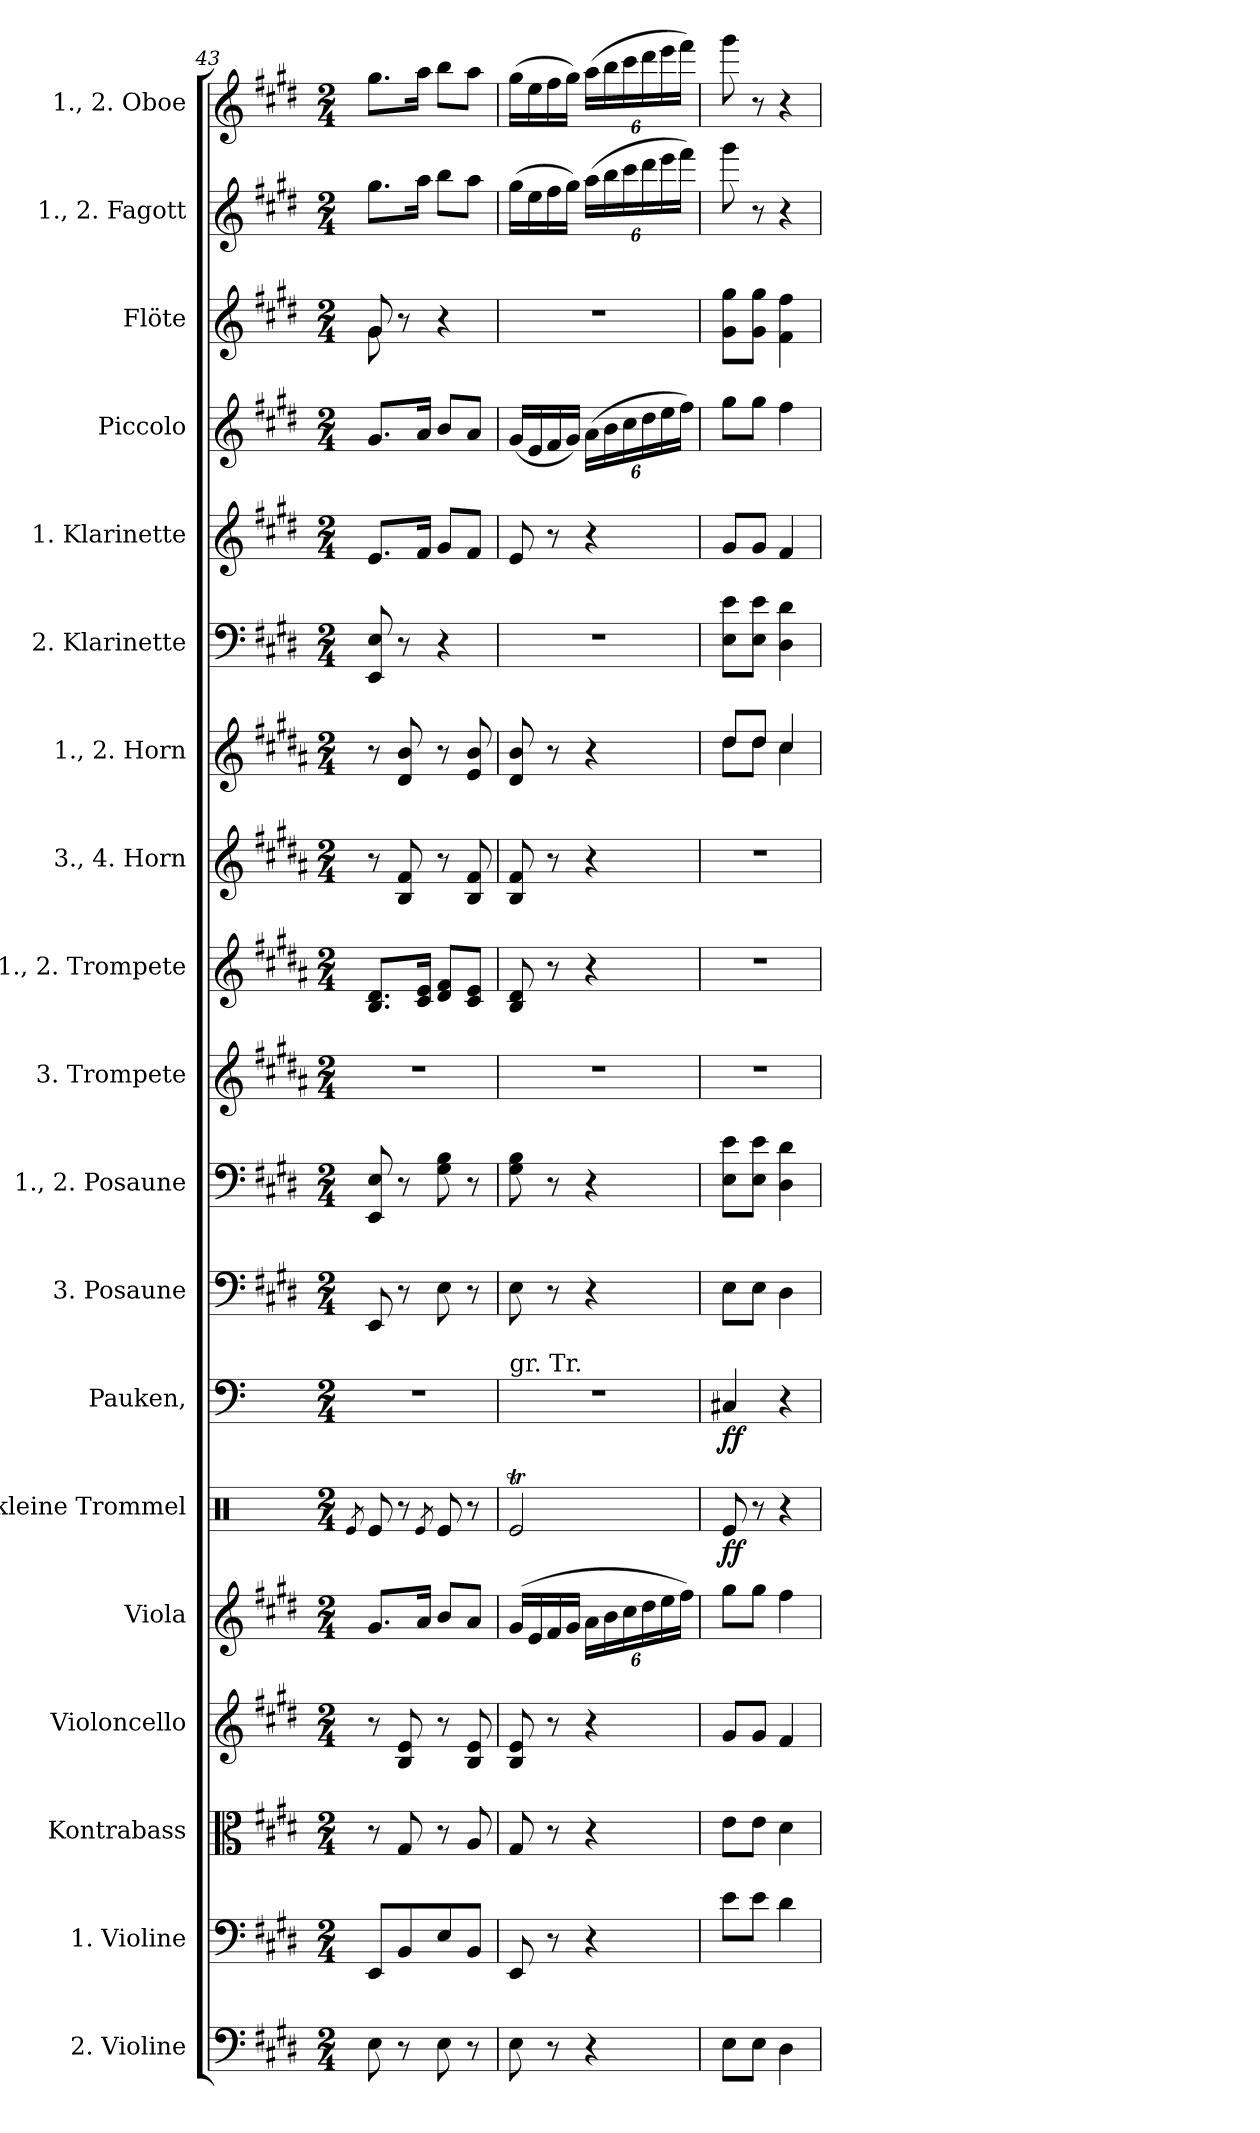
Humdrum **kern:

**kern	**kern	**kern	**kern	**kern	**kern	**dynam	**kern	**dynam	**kern	**kern	**kern	**kern	**kern	**kern	**kern	**kern	**kern	**kern	**kern	**kern
*part19	*part18	*part17	*part16	*part15	*part14	*part14	*part13	*part13	*part12	*part11	*part10	*part9	*part8	*part7	*part6	*part5	*part4	*part3	*part2	*part1
*staff19	*staff18	*staff17	*staff16	*staff15	*staff14	*staff14	*staff13	*staff13	*staff12	*staff11	*staff10	*staff9	*staff8	*staff7	*staff6	*staff5	*staff4	*staff3	*staff2	*staff1
*I"2. Violine	*I"1. Violine	*I"Kontrabass	*I"Violoncello	*I"Viola	*I"kleine Trommel	*	*I"Pauken,	*	*I"3. Posaune	*I"1., 2. Posaune	*I"3. Trompete	*I"1., 2. Trompete	*I"3., 4. Horn	*I"1., 2. Horn	*I"2. Klarinette	*I"1. Klarinette	*I"Piccolo	*I"Flöte	*I"1., 2. Fagott	*I"1., 2. Oboe
*I'2. Vl.	*I'1. Vl.	*I'Kb.	*I'Vc.	*I'Va.	*I'kl. Tr.	*	*I'Pk.,	*	*I'3. Pos.	*I'1., 2. Pos.	*I'3. Trp.	*I'1., 2. Trp.	*I'3., 4. Hr.	*I'1., 2.  Hr.	*I'2. Klar.	*I'1. Klar.	*I'Picc.	*I'Fl.	*I'1., 2. Fag.	*I'1., 2. Ob.
*clefF4	*clefF4	*clefC3	*clefG2	*clefG2	*clefX	*	*clefF4	*	*clefF4	*clefF4	*clefG2	*clefG2	*clefG2	*clefG2	*clefF4	*clefG2	*clefG2	*clefG2	*clefG2	*clefG2
*ITrd7c12	*	*	*	*	*	*	*	*	*	*	*ITrd-3c-5	*ITrd-3c-5	*ITrd4c7	*ITrd4c7	*	*ITrd1c2	*ITrd1c2	*	*ITrd-7c-12	*
*k[f#c#g#d#]	*k[f#c#g#d#]	*k[f#c#g#d#]	*k[f#c#g#d#]	*k[f#c#g#d#]	*k[]	*	*k[]	*	*k[f#c#g#d#]	*k[f#c#g#d#]	*k[f#c#g#d#]	*k[f#c#g#d#]	*k[f#c#g#d#]	*k[f#c#g#d#]	*k[f#c#g#d#]	*k[f#c#]	*k[f#c#]	*k[f#c#g#d#]	*k[f#c#g#d#]	*k[f#c#g#d#]
*M2/4	*M2/4	*M2/4	*M2/4	*M2/4	*M2/4	*	*M2/4	*	*M2/4	*M2/4	*M2/4	*M2/4	*M2/4	*M2/4	*M2/4	*M2/4	*M2/4	*M2/4	*M2/4	*M2/4
=43	=43	=43	=43	=43	=43	=43	=43	=43	=43	=43	=43	=43	=43	=43	=43	=43	=43	=43	=43	=43
.	.	.	.	.	8qRe/	.	.	.	.	.	.	.	.	.	.	.	.	.	.	.
*	*	*	*	*	*	*	*	*	*	*	*	*	*	*	*	*	*	*^	*	*
8EE\	8EE/L	8r	8r	8.g#/L	8Re/	.	2r	.	8EE/	8EE/ 8E/	2r	8.e/ 8.g#/L	8r	8r	8EE/ 8E/	8.d/L	8.f#/L	8g#/	8g#\	8.ggg#\L	8.gg#\L
8r	8BB/	8G#/	8B/ 8e/	.	8r	.	.	.	8r	8r	.	.	8E/ 8B/	8G#/ 8e/	8r	.	.	8r	4ryy	.	.
.	.	.	.	16a/Jk	.	.	.	.	.	.	.	16f#/ 16a/Jk	.	.	.	16e/Jk	16g/Jk	.	.	16aaa\Jk	16aa\Jk
.	.	.	.	.	8qRe/	.	.	.	.	.	.	.	.	.	.	.	.	.	.	.	.
8EE\	8E/	8r	8r	8b/L	8Re/	.	.	.	8E\	8G#\ 8B\	.	8g#/ 8b/L	8r	8r	4r	8f#/L	8a/L	4r	.	8bbb\L	8bb\L
8r	8BB/J	8A/	8B/ 8e/	8a/J	8r	.	.	.	8r	8r	.	8f#/ 8a/J	8E/ 8B/	8A/ 8e/	.	8e/J	8g/J	.	8ryy	8aaa\J	8aa\J
!!LO:PB:g=z
=44	=44	=44	=44	=44	=44	=44	=44	=44	=44	=44	=44	=44	=44	=44	=44	=44	=44	=44	=44	=44	=44
!	!	!	!	!	!	!	!LO:TX:a:t=gr. Tr.	!	!	!	!	!	!	!	!	!	!	!	!	!	!
*	*	*	*	*	*	*	*	*	*	*	*	*	*	*	*	*	*	*v	*v	*	*
8EE\	8EE/	8G#/	8B/ 8e/	(>16g#/LL	2Ret/	.	2r	.	8E\	8G#\ 8B\	2r	8e/ 8g#/	8E/ 8B/	8G#/ 8e/	2r	8d/	(<16f#/LL	2r	(>16ggg#\LL	(>16gg#\LL
.	.	.	.	16e/	.	.	.	.	.	.	.	.	.	.	.	.	16d/	.	16eee\	16ee\
8r	8r	8r	8r	16f#/	.	.	.	.	8r	8r	.	8r	8r	8r	.	8r	16e/	.	16fff#\	16ff#\
.	.	.	.	16g#/JJ	.	.	.	.	.	.	.	.	.	.	.	.	16f#/JJ)	.	16ggg#\JJ)	16gg#\JJ)
*	*	*	*	*Xbrackettup	*	*	*	*	*	*	*	*	*	*	*	*	*Xbrackettup	*	*Xbrackettup	*Xbrackettup
4r	4r	4r	4r	24a\LL	.	.	.	.	4r	4r	.	4r	4r	4r	.	4r	(>24g\LL	.	(>24aaa\LL	(>24aa\LL
.	.	.	.	24b\	.	.	.	.	.	.	.	.	.	.	.	.	24a\	.	24bbb\	24bb\
.	.	.	.	24cc#\	.	.	.	.	.	.	.	.	.	.	.	.	24b\	.	24cccc#\	24ccc#\
.	.	.	.	24dd#\	.	.	.	.	.	.	.	.	.	.	.	.	24cc#\	.	24dddd#\	24ddd#\
.	.	.	.	24ee\	.	.	.	.	.	.	.	.	.	.	.	.	24dd\	.	24eeee\	24eee\
.	.	.	.	24ff#\JJ)	.	.	.	.	.	.	.	.	.	.	.	.	24ee\JJ)	.	24ffff#\JJ)	24fff#\JJ)
=45	=45	=45	=45	=45	=45	=45	=45	=45	=45	=45	=45	=45	=45	=45	=45	=45	=45	=45	=45	=45
*	*	*	*	*	*	*	*	*	*	*	*	*	*	*^	*	*	*	*	*	*
!	!	!	!	!	!	!LO:DY:b	!	!LO:DY:b	!	!	!	!	!	!	!	!	!	!	!	!	!
8EE\L	8e\L	8e\L	8g#/L	8gg#\L	8Re/	ff	4C#/	ff	8E\L	8E\ 8e\L	2r	2r	2r	8g#/L	8g#\L	8E\ 8e\L	8f#/L	8ff#\L	8g#\ 8gg#\L	8gggg#\	8ggg#\
8EE\J	8e\J	8e\J	8g#/J	8gg#\J	8r	.	.	.	8E\J	8E\ 8e\J	.	.	.	8g#/J	8g#\J	8E\ 8e\J	8f#/J	8ff#\J	8g#\ 8gg#\J	8r	8r
4DD#\	4d#\	4d#\	4f#/	4ff#\	4r	.	4r	.	4D#\	4D#\ 4d#\	.	.	.	4f#/	4f#\	4D#\ 4d#\	4e/	4ee\	4f#\ 4ff#\	4r	4r
*	*	*	*	*	*	*	*	*	*	*	*	*	*	*v	*v	*	*	*	*	*	*
=	=	=	=	=	=	=	=	=	=	=	=	=	=	=	=	=	=	=	=	=
*-	*-	*-	*-	*-	*-	*-	*-	*-	*-	*-	*-	*-	*-	*-	*-	*-	*-	*-	*-	*-
